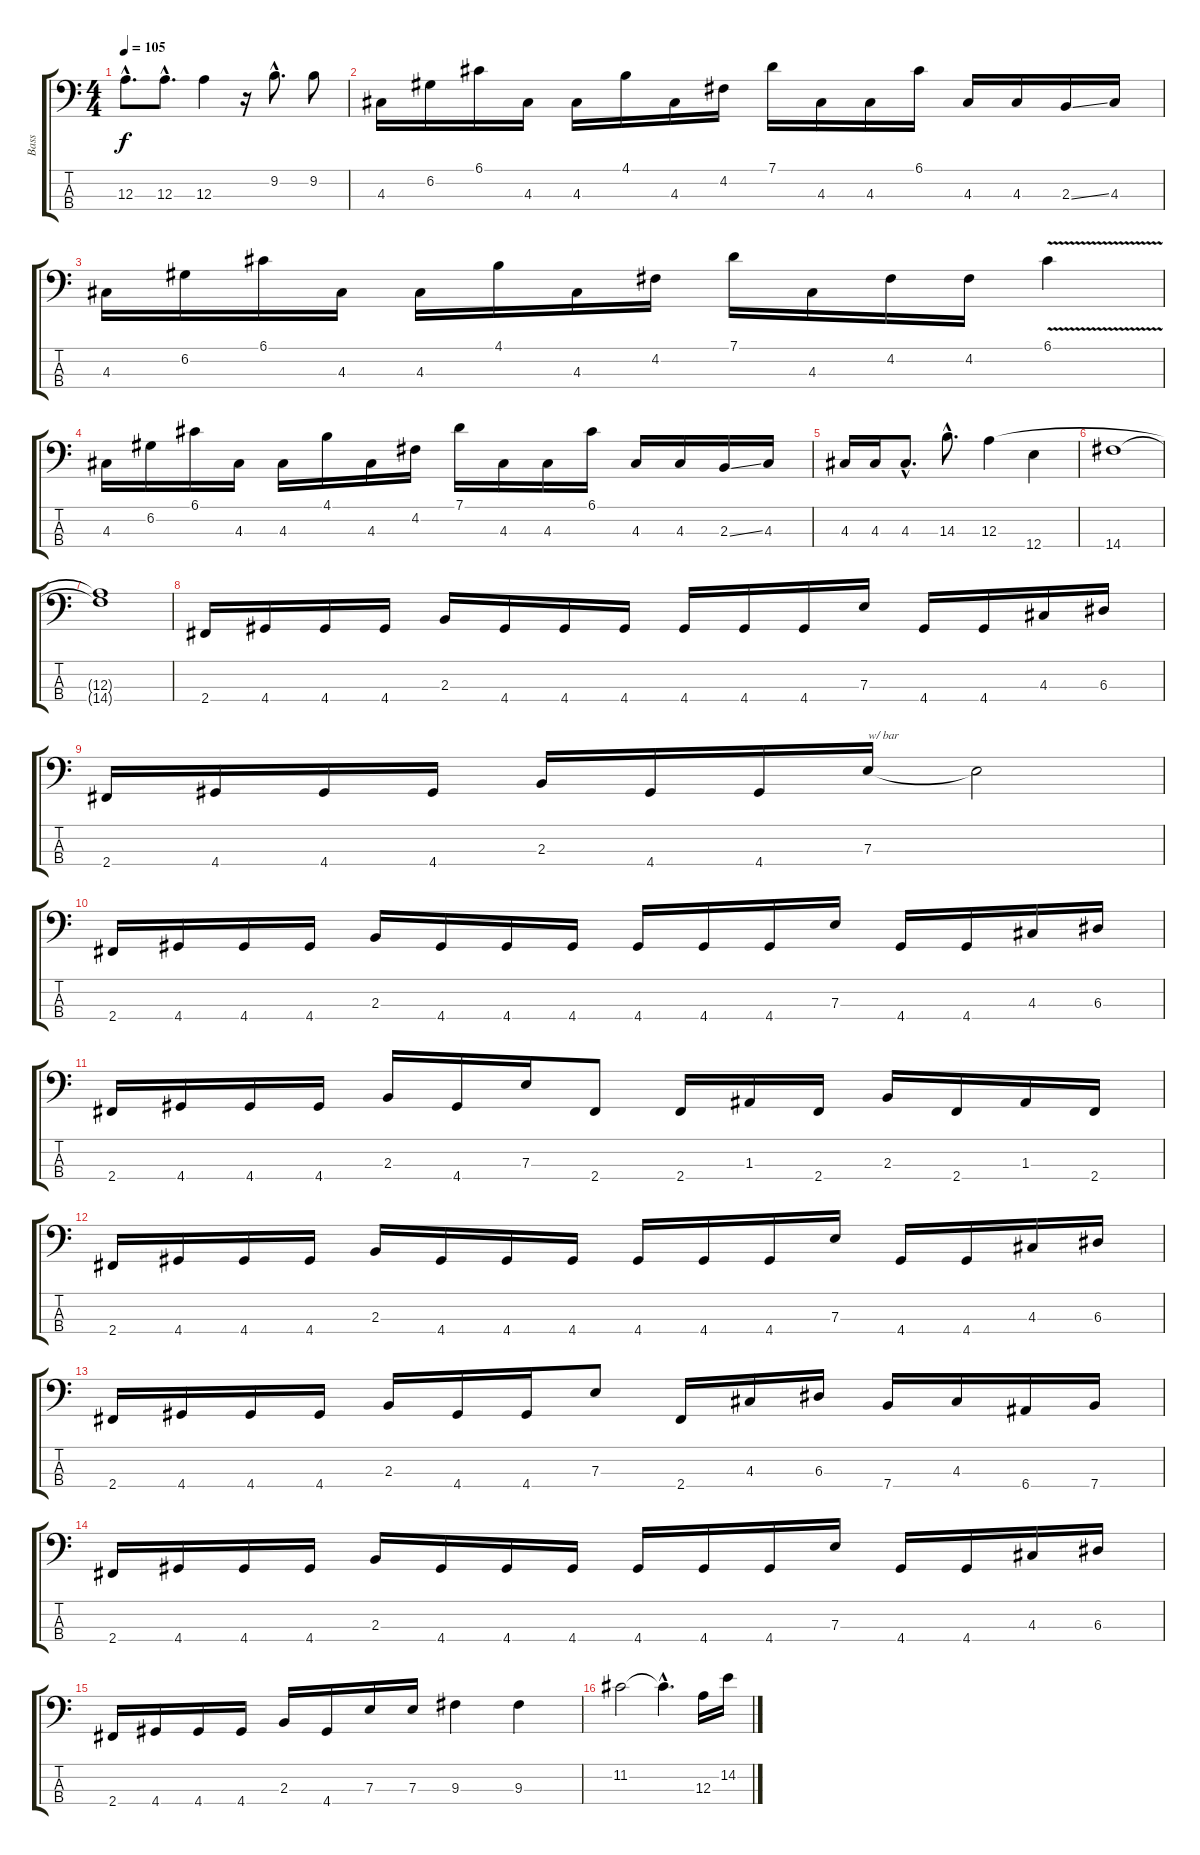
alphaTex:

\track ("Bass" "Bass") {instrument electricbasspick}
\staff {score tabs}
\tuning (G2 D2 A1 E1) {hide}
\ts (4 4)
\tempo 105
\clef f4
\ks c
12.3{hac}.8{d dy f} 12.3{hac}.8{d} 12.3.4 r.16 9.2{hac}.8{d} 9.2.8 |
4.3.16 6.2.16 6.1.16 4.3.16 4.3.16 4.1.16 4.3.16 4.2.16 7.1.16 4.3.16 4.3.16 6.1.16 4.3.16 4.3.16 2.3{ss}.16 4.3.16 |
4.3.16 6.2.16 6.1.16 4.3.16 4.3.16 4.1.16 4.3.16 4.2.16 7.1.16 4.3.16 4.2.16 4.2.16 6.1{v}.4 |
4.3.16 6.2.16 6.1.16 4.3.16 4.3.16 4.1.16 4.3.16 4.2.16 7.1.16 4.3.16 4.3.16 6.1.16 4.3.16 4.3.16 2.3{ss}.16 4.3.16 |
4.3.16 4.3.16 4.3{hac}.8{d} 14.3{hac}.8{d} 12.3.4 12.4.4 |
14.4.1 |
(12.3{t} 14.4{t}).1 |
2.4.16 4.4.16 4.4.16 4.4.16 2.3.16 4.4.16 4.4.16 4.4.16 4.4.16 4.4.16 4.4.16 7.3.16 4.4.16 4.4.16 4.3.16 6.3.16 |
2.4.16 4.4.16 4.4.16 4.4.16 2.3.16 4.4.16 4.4.16 7.3.16{txt "w/ bar"} 7.3{t}.2 |
2.4.16 4.4.16 4.4.16 4.4.16 2.3.16 4.4.16 4.4.16 4.4.16 4.4.16 4.4.16 4.4.16 7.3.16 4.4.16 4.4.16 4.3.16 6.3.16 |
2.4.16 4.4.16 4.4.16 4.4.16 2.3.16 4.4.16 7.3.16 2.4.8 2.4.16 1.3.16 2.4.16 2.3.16 2.4.16 1.3.16 2.4.16 |
2.4.16 4.4.16 4.4.16 4.4.16 2.3.16 4.4.16 4.4.16 4.4.16 4.4.16 4.4.16 4.4.16 7.3.16 4.4.16 4.4.16 4.3.16 6.3.16 |
2.4.16 4.4.16 4.4.16 4.4.16 2.3.16 4.4.16 4.4.16 7.3.8 2.4.16 4.3.16 6.3.16 7.4.16 4.3.16 6.4.16 7.4.16 |
2.4.16 4.4.16 4.4.16 4.4.16 2.3.16 4.4.16 4.4.16 4.4.16 4.4.16 4.4.16 4.4.16 7.3.16 4.4.16 4.4.16 4.3.16 6.3.16 |
2.4.16 4.4.16 4.4.16 4.4.16 2.3.16 4.4.16 7.3.16 7.3.16 9.3.4 9.3.4 |
11.2.2 11.2{hac t}.4{d} 12.3.16 14.2.16
